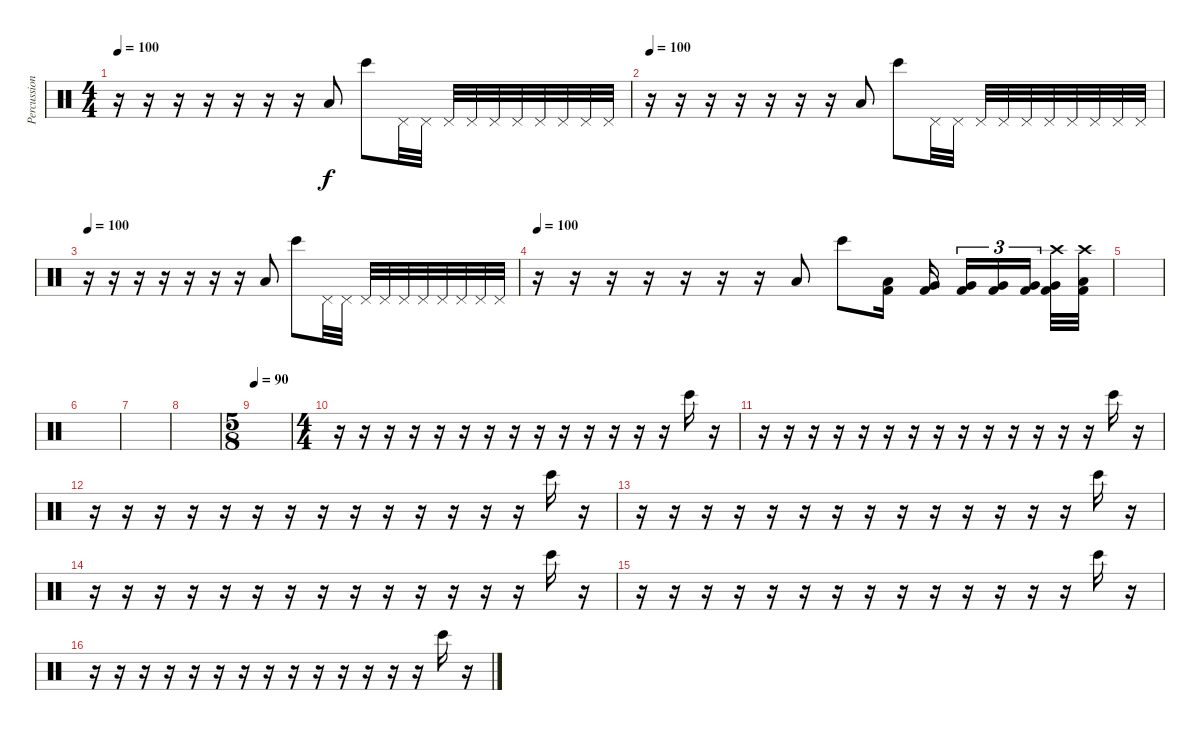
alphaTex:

\track ("Percussion 1" "Percussion") {instrument percussion}
\staff {score}
\articulation defaults
\ts (4 4)
\tempo 80
\tempo 100
\clef neutral
\ks c
r.16{dy f} r.16 r.16 r.16 r.16 r.16 r.16 "Low Tom (hit)".8 "Bongo High (hit)".8 "Pedal Hi-Hat (hit)".32 "Pedal Hi-Hat (hit)".32 "Pedal Hi-Hat (hit)".32 "Pedal Hi-Hat (hit)".32 "Pedal Hi-Hat (hit)".32 "Pedal Hi-Hat (hit)".32 "Pedal Hi-Hat (hit)".32 "Pedal Hi-Hat (hit)".32 "Pedal Hi-Hat (hit)".32 "Pedal Hi-Hat (hit)".32 |
\tempo 80
\tempo 100
r.16 r.16 r.16 r.16 r.16 r.16 r.16 "Low Tom (hit)".8 "Bongo High (hit)".8 "Pedal Hi-Hat (hit)".32 "Pedal Hi-Hat (hit)".32 "Pedal Hi-Hat (hit)".32 "Pedal Hi-Hat (hit)".32 "Pedal Hi-Hat (hit)".32 "Pedal Hi-Hat (hit)".32 "Pedal Hi-Hat (hit)".32 "Pedal Hi-Hat (hit)".32 "Pedal Hi-Hat (hit)".32 "Pedal Hi-Hat (hit)".32 |
\tempo 80
\tempo 100
r.16 r.16 r.16 r.16 r.16 r.16 r.16 "Low Tom (hit)".8 "Bongo High (hit)".8 "Pedal Hi-Hat (hit)".32 "Pedal Hi-Hat (hit)".32 "Pedal Hi-Hat (hit)".32 "Pedal Hi-Hat (hit)".32 "Pedal Hi-Hat (hit)".32 "Pedal Hi-Hat (hit)".32 "Pedal Hi-Hat (hit)".32 "Pedal Hi-Hat (hit)".32 "Pedal Hi-Hat (hit)".32 "Pedal Hi-Hat (hit)".32 |
\tempo 80
\tempo 100
r.16 r.16 r.16 r.16 r.16 r.16 r.16 "Low Tom (hit)".8 "Bongo High (hit)".8 ("Low Tom (hit)" "Kick (hit) 2").16 ("Very Low Tom (hit)" "Kick (hit) 2").16{beam splitsecondary} ("Very Low Tom (hit)" "Kick (hit) 2").16{tu (3 2)} ("Very Low Tom (hit)" "Kick (hit) 2").16{tu (3 2)} ("Very Low Tom (hit)" "Kick (hit) 2").16{tu (3 2) beam splitsecondary} ("Crash high (hit)" "Very Low Tom (hit)" "Kick (hit) 2").32 ("Crash high (hit)" "Low Tom (hit)" "Kick (hit) 2").32 |
|
|
|
|
\ts (5 8)
\tempo 90
|
\ts (4 4)
r.16 r.16 r.16 r.16 r.16 r.16 r.16 r.16 r.16 r.16 r.16 r.16 r.16 r.16 "Bongo High (hit)".16 r.16 |
r.16 r.16 r.16 r.16 r.16 r.16 r.16 r.16 r.16 r.16 r.16 r.16 r.16 r.16 "Bongo High (hit)".16 r.16 |
r.16 r.16 r.16 r.16 r.16 r.16 r.16 r.16 r.16 r.16 r.16 r.16 r.16 r.16 "Bongo High (hit)".16 r.16 |
r.16 r.16 r.16 r.16 r.16 r.16 r.16 r.16 r.16 r.16 r.16 r.16 r.16 r.16 "Bongo High (hit)".16 r.16 |
r.16 r.16 r.16 r.16 r.16 r.16 r.16 r.16 r.16 r.16 r.16 r.16 r.16 r.16 "Bongo High (hit)".16 r.16 |
r.16 r.16 r.16 r.16 r.16 r.16 r.16 r.16 r.16 r.16 r.16 r.16 r.16 r.16 "Bongo High (hit)".16 r.16 |
r.16 r.16 r.16 r.16 r.16 r.16 r.16 r.16 r.16 r.16 r.16 r.16 r.16 r.16 "Bongo High (hit)".16 r.16
